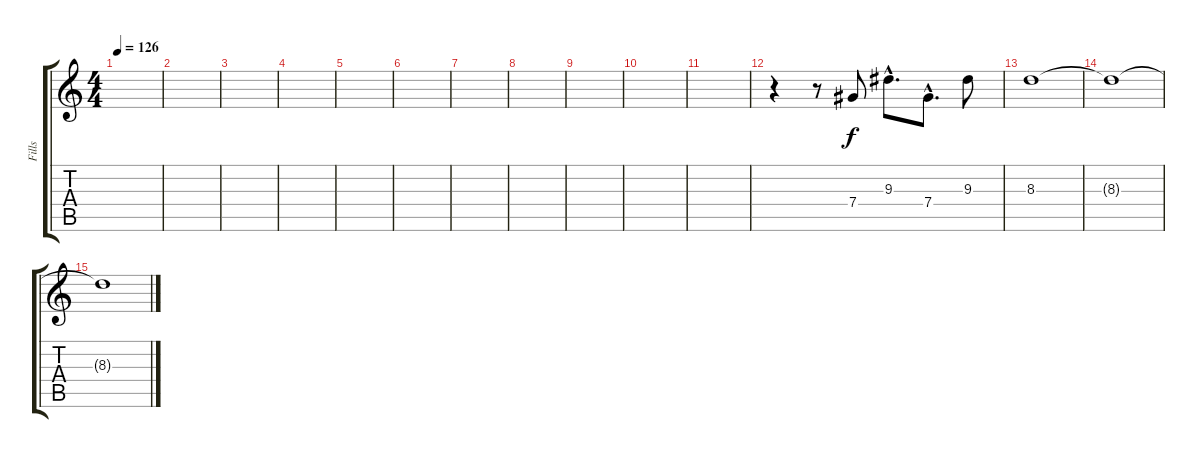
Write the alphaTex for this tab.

\track ("Fills" "Fills") {instrument distortionguitar}
\staff {score tabs}
\tuning (Eb4 Bb3 Gb3 Db3 Ab2 Eb2) {hide}
\ts (4 4)
\tempo 126
\clef g2
\ks c
|
|
|
|
|
|
|
|
|
|
|
r.4 r.8 7.4.8 9.3{hac}.8{d} 7.4{hac}.8{d} 9.3.8 |
8.3.1 |
8.3{t}.1 |
8.3{t}.1
